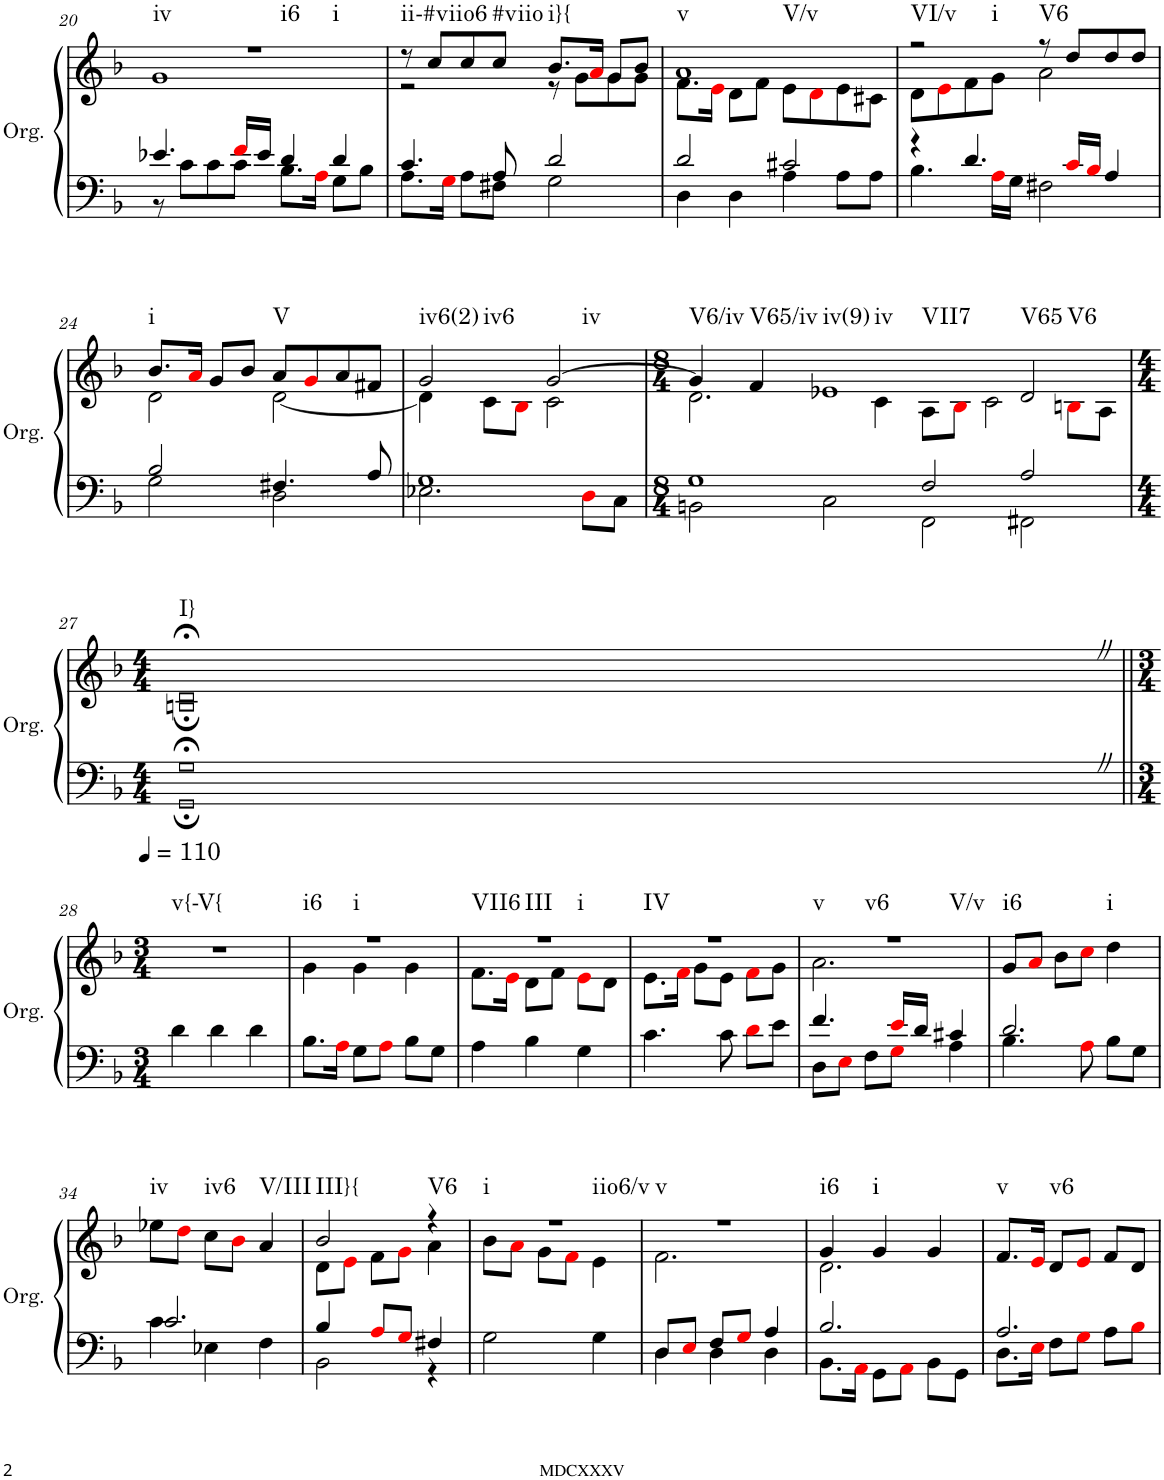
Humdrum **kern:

**kern	**kern	**harte	**kern
*part2	*part2	*part2	*part1
*staff3	*staff2	*	*staff1
*I"Organ	*	*	*I"Voice
*I'Org.	*	*	*I'Vo.
!!LO:PB:g=z
*clefF4	*clefG2	*	*clefGv2
*k[b-]	*k[b-]	*	*k[b-]
*M4/4	*M4/4	*	*M4/4
=20	=20	=20	=20
*^	*^	*	*
!	!	!	!	!LO:H:n=1:kt=iv	!
!	!	!	!	!LO:H:n=2:kt=i6	!
!	!	!	!	!LO:H:n=3:kt=i	!
4.e-X/	8r	1r	1g	N N N	1r
.	8c\L	.	.	.	.
.	8c\	.	.	.	.
16fi/LL	8c\J	.	.	.	.
16e-/JJ	.	.	.	.	.
4d/	8.B-\L	.	.	.	.
.	16Ai\Jk	.	.	.	.
4d/	8G\L	.	.	.	.
.	8B-\J	.	.	.	.
=21	=21	=21	=21	=21	=21
!	!	!	!	!LO:H:kt=ii-#viio6	!
4.c/	8.A\L	8r	2r	N	1r
.	.	8cc/L	.	.	.
.	16Gi\Jk	.	.	.	.
.	8A\L	8cc/	.	.	.
!	!	!	!	!LO:H:kt=#viio	!
8A/	8F#X\J	8cc/J	.	N	.
!	!	!	!	!LO:H:kt=i}{	!
2d/	2G\	8.b-/L	8r	N	.
.	.	.	8g\L	.	.
.	.	16ai/Jk	.	.	.
.	.	8g/L	8g\	.	.
.	.	8b-/J	8g\J	.	.
=22	=22	=22	=22	=22	=22
!	!	!	!	!LO:H:n=1:kt=v	!
!	!	!	!	!LO:H:n=2:kt=V/v	!
2d/	4D\	1a	8.f\L	N N	1r
.	.	.	16ei\Jk	.	.
.	4D\	.	8d\L	.	.
.	.	.	8f\J	.	.
2c#X/	4A\	.	8e\L	.	.
.	.	.	8di\	.	.
.	8A\L	.	8e\	.	.
.	8A\J	.	8c#X\J	.	.
=23	=23	=23	=23	=23	=23
!	!	!	!	!LO:H:n=1:kt=VI/v	!
!	!	!	!	!LO:H:n=2:kt=i	!
4r	4.B-\	2r	8d\L	N N	1r
.	.	.	8ei\	.	.
4.d/	.	.	8f\	.	.
.	16Ai\LL	.	8g\J	.	.
.	16G\JJ	.	.	.	.
!	!	!	!	!LO:H:kt=V6	!
.	2F#X\	8r	2a\	N	.
16ci/LL	.	8dd/L	.	.	.
16B-i/JJ	.	.	.	.	.
4A/	.	8dd/	.	.	.
.	.	8dd/J	.	.	.
!!LO:LB:g=z
=24	=24	=24	=24	=24	=24
!	!	!	!	!LO:H:kt=i	!
2B-/	2G\	8.b-/L	2d\	N	1r
.	.	16ai/Jk	.	.	.
.	.	8g/L	.	.	.
.	.	8b-/J	.	.	.
!	!	!	!	!LO:H:kt=V	!
4.F#X/	2D\	8a/L	[2d\	N	.
.	.	8gi/	.	.	.
.	.	8a/	.	.	.
8A/	.	8f#X/J	.	.	.
=25	=25	=25	=25	=25	=25
!	!	!	!	!LO:H:n=1:kt=iv6(2)	!
!	!	!	!	!LO:H:n=2:kt=iv6	!
1G	2.E-X\	2g/	4d\]	N N	1r
.	.	.	8c\L	.	.
.	.	.	8B-i\J	.	.
!	!	!	!	!LO:H:kt=iv	!
.	.	[2g/	2c\	N	.
.	8Di\L	.	.	.	.
.	8C\J	.	.	.	.
=26	=26	=26	=26	=26	=26
*M8/4	*	*M8/4	*	*	*M8/4
!	!	!	!	!LO:H:kt=V6/iv	!
1G	2BBn\	4g/]	2.d\	N	0r
!	!	!	!	!LO:H:kt=V65/iv	!
.	.	4f/	.	N	.
!	!	!	!	!LO:H:n=1:kt=iv(9)	!
!	!	!	!	!LO:H:n=2:kt=iv	!
!	!	!	!	!LO:H:n=3:kt=VII7	!
.	2C\	1e-X	.	N N N	.
.	.	.	4c\	.	.
2F/	2FF\	.	8A\L	.	.
.	.	.	8B-i\J	.	.
.	.	.	2c\	.	.
!	!	!	!	!LO:H:n=1:kt=V65	!
!	!	!	!	!LO:H:n=2:kt=V6	!
2A/	2FF#X\	2d/	.	N N	.
.	.	.	8Bni\L	.	.
.	.	.	8A\J	.	.
!!LO:LB:g=z
=27	=27	=27	=27	=27	=27
*M4/4	*	*M4/4	*	*	*M4/4
!	!	!	!	!LO:H:kt=I}	!
1G;<Z	1GG;	1d;<Z	1Bn;	N	1r;<
*v	*v	*	*	*	*
*	*v	*v	*	*
!!LO:LB:g=z
=28||	=28||	=28||	=28||
*M3/4	*M3/4	*	*M3/4
*	*	*	*MM110
*^	*^	*	*
!	!	!	!	!LO:H:kt=v{-V{	!
*v	*v	*	*	*	*
*	*v	*v	*	*
4d\	2.r	N	2.r
4d\	.	.	.
4d\	.	.	.
=29	=29	=29	=29
*	*^	*	*
!	!	!	!LO:H:n=1:kt=i6	!
!	!	!	!LO:H:n=2:kt=i	!
8.B-\L	2.r	4g\	N N	2.r
16Ai\Jk	.	.	.	.
8G\L	.	4g\	.	.
8Ai\J	.	.	.	.
8B-\L	.	4g\	.	.
8G\J	.	.	.	.
=30	=30	=30	=30	=30
!	!	!	!LO:H:n=1:kt=VII6	!
!	!	!	!LO:H:n=2:kt=III	!
!	!	!	!LO:H:n=3:kt=i	!
4A\	2.r	8.f\L	N N N	2.r
.	.	16ei\Jk	.	.
4B-\	.	8d\L	.	.
.	.	8f\J	.	.
4G\	.	8ei\L	.	.
.	.	8d\J	.	.
=31	=31	=31	=31	=31
!	!	!	!LO:H:kt=IV	!
4.c\	2.r	8.e\L	N	2.r
.	.	16fi\Jk	.	.
.	.	8g\L	.	.
8c\	.	8e\J	.	.
8di\L	.	8fi\L	.	.
8e\J	.	8g\J	.	.
=32	=32	=32	=32	=32
*^	*	*	*	*
!	!	!	!	!LO:H:n=1:kt=v	!
!	!	!	!	!LO:H:n=2:kt=v6	!
!	!	!	!	!LO:H:n=3:kt=V/v	!
4.f/	8D\L	2.r	2.a\	N N N	2.r
.	8Ei\J	.	.	.	.
.	8F\L	.	.	.	.
16ei/LL	8Gi\J	.	.	.	.
16d/JJ	.	.	.	.	.
4c#X/	4A\	.	.	.	.
*	*	*v	*v	*	*
=33	=33	=33	=33	=33
!	!	!	!LO:H:kt=i6	!
2.d/	4.B-\	8g/L	N	2.r
.	.	8ai/J	.	.
.	.	8b-\L	.	.
.	8Ai\	8cci\J	.	.
!	!	!	!LO:H:kt=i	!
.	8B-\L	4dd\	N	.
.	8G\J	.	.	.
!!LO:LB:g=z
=34	=34	=34	=34	=34
!	!	!	!LO:H:kt=iv	!
2.c/	4c\	8ee-X\L	N	2.r
.	.	8ddi\J	.	.
!	!	!	!LO:H:kt=iv6	!
.	4E-X\	8cc\L	N	.
.	.	8b-i\J	.	.
!	!	!	!LO:H:kt=V/III	!
.	4F\	4a/	N	.
=35	=35	=35	=35	=35
*	*	*^	*	*
!	!	!	!	!LO:H:kt=III}{	!
4B-/	2BB-\	2b-/	8d\L	N	2.r
.	.	.	8ei\J	.	.
8Ai/L	.	.	8f\L	.	.
8Gi/J	.	.	8gi\J	.	.
!	!	!	!	!LO:H:kt=V6	!
4F#X/	4r	4r	4a\	N	.
=36	=36	=36	=36	=36	=36
!	!	!	!	!LO:H:n=1:kt=i	!
!	!	!	!	!LO:H:n=2:kt=iio6/v	!
*v	*v	*	*	*	*
2G\	2.r	8b-\L	N N	2.r
.	.	8ai\J	.	.
.	.	8g\L	.	.
.	.	8fi\J	.	.
4G\	.	4e\	.	.
=37	=37	=37	=37	=37
*^	*	*	*	*
!	!	!	!	!LO:H:kt=v	!
8D/L	4D\	2.r	2.f\	N	2.r
8Ei/J	.	.	.	.	.
8F/L	4D\	.	.	.	.
8Gi/J	.	.	.	.	.
4A/	4D\	.	.	.	.
=38	=38	=38	=38	=38	=38
!	!	!	!	!LO:H:kt=i6	!
2.B-/	8.BB-\L	4g/	2.d\	N	2.r
.	16AAi\Jk	.	.	.	.
!	!	!	!	!LO:H:kt=i	!
.	8GG\L	4g/	.	N	.
.	8AAi\J	.	.	.	.
.	8BB-\L	4g/	.	.	.
.	8GG\J	.	.	.	.
*	*	*v	*v	*	*
=39	=39	=39	=39	=39
!	!	!	!LO:H:kt=v	!
2.A/	8.D\L	8.f/L	N	2.r
.	16Ei\Jk	16ei/Jk	.	.
!	!	!	!LO:H:kt=v6	!
.	8F\L	8d/L	N	.
.	8Gi\J	8ei/J	.	.
.	8A\L	8f/L	.	.
.	8B-i\J	8d/J	.	.
*v	*v	*	*	*
=	=	=	=
*-	*-	*-	*-
